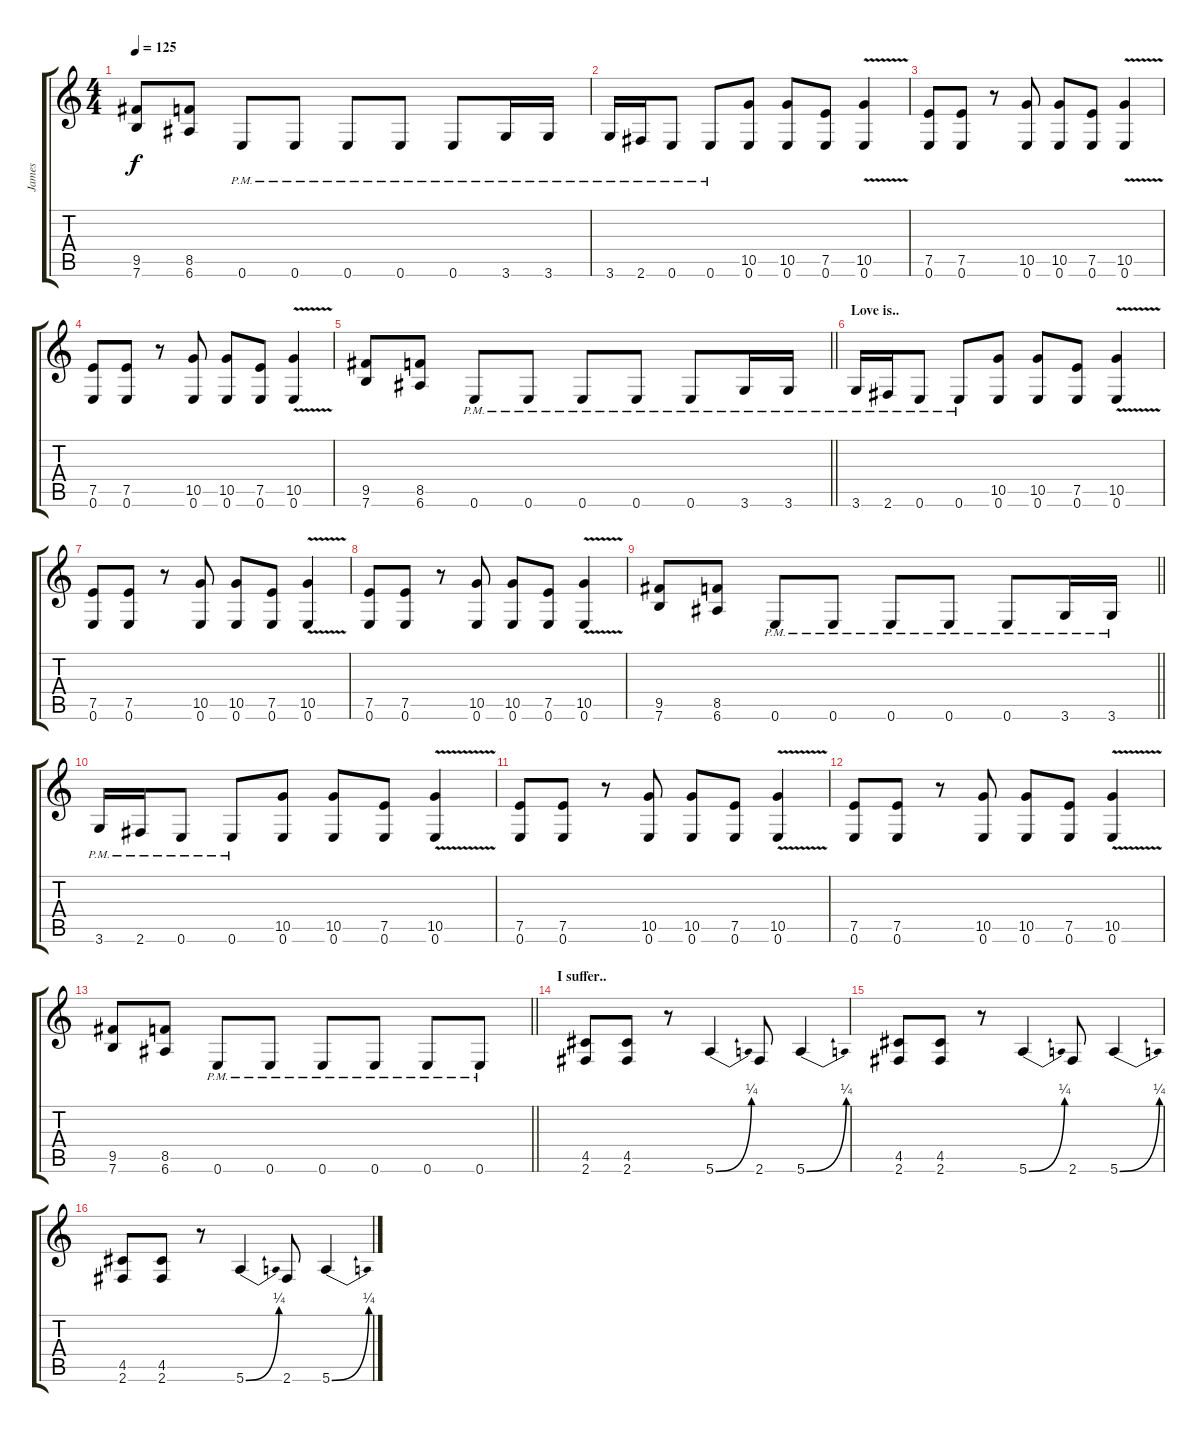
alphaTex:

\track ("James" "James") {instrument overdrivenguitar}
\staff {score tabs}
\tuning (E4 B3 G3 D3 A2 E2) {hide}
\ts (4 4)
\tempo 125
\clef g2
\ks c
(9.5 7.6).8{dy f} (8.5 6.6).8 0.6{pm}.8 0.6{pm}.8 0.6{pm}.8 0.6{pm}.8 0.6{pm}.8 3.6{pm}.16 3.6{pm}.16 |
3.6{pm}.16 2.6{pm}.16 0.6{pm}.8 0.6{pm}.8 (10.5 0.6).8 (10.5 0.6).8 (7.5 0.6).8 (10.5{v} 0.6).4 |
(7.5 0.6).8 (7.5 0.6).8 r.8 (10.5 0.6).8 (10.5 0.6).8 (7.5 0.6).8 (10.5{v} 0.6).4 |
(7.5 0.6).8 (7.5 0.6).8 r.8 (10.5 0.6).8 (10.5 0.6).8 (7.5 0.6).8 (10.5{v} 0.6).4 |
\barLineRight lightlight
(9.5 7.6).8 (8.5 6.6).8 0.6{pm}.8 0.6{pm}.8 0.6{pm}.8 0.6{pm}.8 0.6{pm}.8 3.6{pm}.16 3.6{pm}.16 |
\section ("" "Love is..")
3.6{pm}.16 2.6{pm}.16 0.6{pm}.8 0.6{pm}.8 (10.5 0.6).8 (10.5 0.6).8 (7.5 0.6).8 (10.5{v} 0.6).4 |
(7.5 0.6).8 (7.5 0.6).8 r.8 (10.5 0.6).8 (10.5 0.6).8 (7.5 0.6).8 (10.5{v} 0.6).4 |
(7.5 0.6).8 (7.5 0.6).8 r.8 (10.5 0.6).8 (10.5 0.6).8 (7.5 0.6).8 (10.5{v} 0.6).4 |
\barLineRight lightlight
(9.5 7.6).8 (8.5 6.6).8 0.6{pm}.8 0.6{pm}.8 0.6{pm}.8 0.6{pm}.8 0.6{pm}.8 3.6{pm}.16 3.6{pm}.16 |
3.6{pm}.16 2.6{pm}.16 0.6{pm}.8 0.6{pm}.8 (10.5 0.6).8 (10.5 0.6).8 (7.5 0.6).8 (10.5{v} 0.6).4 |
(7.5 0.6).8 (7.5 0.6).8 r.8 (10.5 0.6).8 (10.5 0.6).8 (7.5 0.6).8 (10.5{v} 0.6).4 |
(7.5 0.6).8 (7.5 0.6).8 r.8 (10.5 0.6).8 (10.5 0.6).8 (7.5 0.6).8 (10.5{v} 0.6).4 |
\barLineRight lightlight
(9.5 7.6).8 (8.5 6.6).8 0.6{pm}.8 0.6{pm}.8 0.6{pm}.8 0.6{pm}.8 0.6{pm}.8 0.6{pm}.8 |
\section ("" "I suffer..")
(4.5 2.6).8 (4.5 2.6).8 r.8 5.6{be (bend 0 0 60 1)}.4 2.6.8 5.6{be (bend 0 0 60 1)}.4 |
(4.5 2.6).8 (4.5 2.6).8 r.8 5.6{be (bend 0 0 60 1)}.4 2.6.8 5.6{be (bend 0 0 60 1)}.4 |
(4.5 2.6).8 (4.5 2.6).8 r.8 5.6{be (bend 0 0 60 1)}.4 2.6.8 5.6{be (bend 0 0 60 1)}.4
